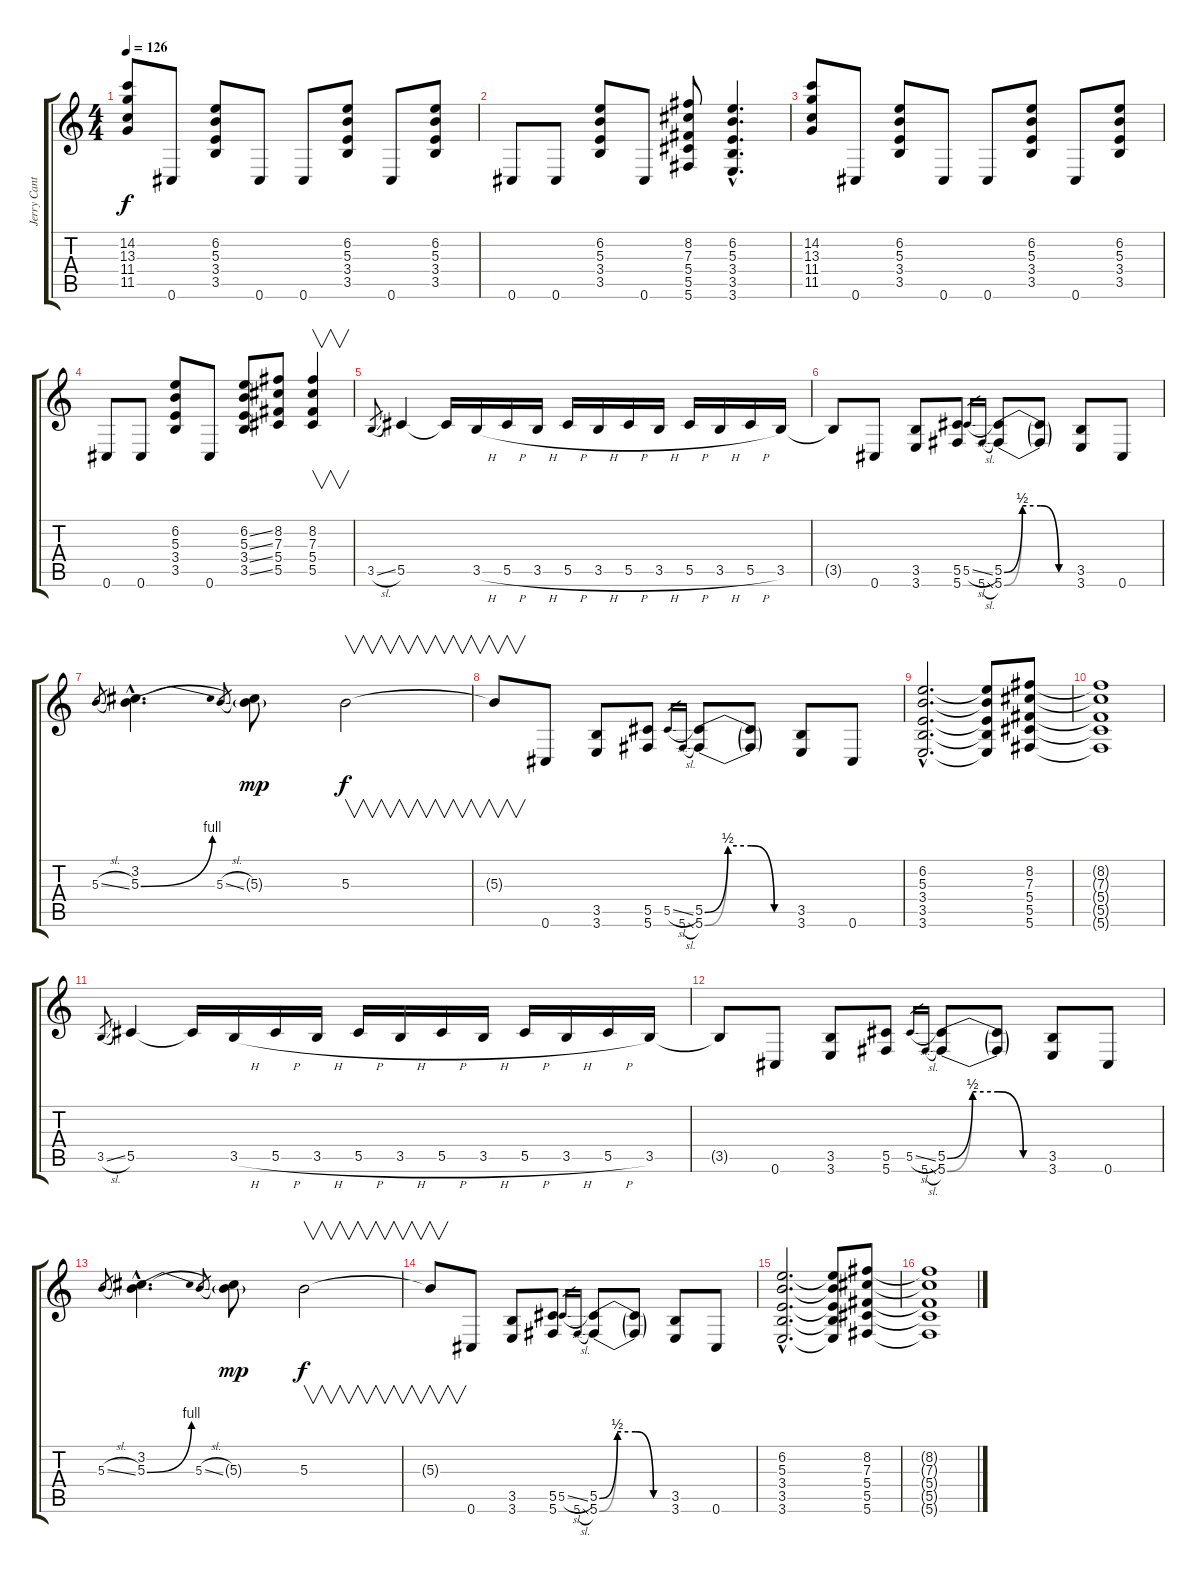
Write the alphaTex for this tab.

\track ("Jerry Cantrell - Guitar 2" "Jerry Cant") {instrument distortionguitar}
\staff {score tabs}
\tuning (Eb4 Bb3 Gb3 Db3 Ab2 Db2) {hide}
\ts (4 4)
\tempo 126
\clef g2
\ks c
(14.2 13.3 11.4 11.5).8{dy f} 0.6.8 (6.2 5.3 3.4 3.5).8 0.6.8 0.6.8 (6.2 5.3 3.4 3.5).8 0.6.8 (6.2 5.3 3.4 3.5).8 |
0.6.8 0.6.8 (6.2 5.3 3.4 3.5).8 0.6.8 (8.2 7.3 5.4 5.5 5.6).8 (6.2{hac} 5.3{hac} 3.4{hac} 3.5{hac} 3.6{hac}).4{d} |
(14.2 13.3 11.4 11.5).8 0.6.8 (6.2 5.3 3.4 3.5).8 0.6.8 0.6.8 (6.2 5.3 3.4 3.5).8 0.6.8 (6.2 5.3 3.4 3.5).8 |
0.6.8 0.6.8 (6.2 5.3 3.4 3.5).8 0.6.8 (6.2{ss} 5.3{ss} 3.4{ss} 3.5{ss}).8 (8.2 7.3 5.4 5.5).8 (8.2 7.3 5.4 5.5).4{v} |
3.5{sl}.8{gr} 5.5.4 5.5{t}.16 3.5{h}.16 5.5{h}.16 3.5{h}.16 5.5{h}.16 3.5{h}.16 5.5{h}.16 3.5{h}.16 5.5{h}.16 3.5{h}.16 5.5{h}.16 3.5.16 |
3.5{t}.8 0.6.8 (3.5 3.6).8 (5.5 5.6).8 5.5{sl}.16{gr} 5.6{sl}.16{gr} (5.5{be (custom 0 0 15 2 30 2 45 0 60 0)} 5.6{be (custom 0 0 15 2 30 2 45 0 60 0)}).8 (5.5{t} 5.6{t}).8 (3.5 3.6).8 0.6.8 |
5.3{sl}.8{gr} (3.2{hac} 5.3{be (bend 0 0 60 4) hac}).4{d} 5.3{sl}.8{gr} (3.2{t} 5.3{g}).8{dy mp} 5.3.2{v dy f} |
5.3{t}.8{v} 0.6.8 (3.5 3.6).8 (5.5 5.6).8 5.5{sl}.16{gr} 5.6{sl}.16{gr} (5.5{be (custom 0 0 15 2 30 2 45 0 60 0)} 5.6{be (custom 0 0 15 2 30 2 45 0 60 0)}).8 (5.5{t} 5.6{t}).8 (3.5 3.6).8 0.6.8 |
(6.2{hac} 5.3{hac} 3.4{hac} 3.5{hac} 3.6{hac}).2{d} (6.2{t} 5.3{t} 3.4{t} 3.5{t} 3.6{t}).8 (8.2 7.3 5.4 5.5 5.6).8 |
(8.2{t} 7.3{t} 5.4{t} 5.5{t} 5.6{t}).1 |
3.5{sl}.8{gr} 5.5.4 5.5{t}.16 3.5{h}.16 5.5{h}.16 3.5{h}.16 5.5{h}.16 3.5{h}.16 5.5{h}.16 3.5{h}.16 5.5{h}.16 3.5{h}.16 5.5{h}.16 3.5.16 |
3.5{t}.8 0.6.8 (3.5 3.6).8 (5.5 5.6).8 5.5{sl}.16{gr} 5.6{sl}.16{gr} (5.5{be (custom 0 0 15 2 30 2 45 0 60 0)} 5.6{be (custom 0 0 15 2 30 2 45 0 60 0)}).8 (5.5{t} 5.6{t}).8 (3.5 3.6).8 0.6.8 |
5.3{sl}.8{gr} (3.2{hac} 5.3{be (bend 0 0 60 4) hac}).4{d} 5.3{sl}.8{gr} (3.2{t} 5.3{g}).8{dy mp} 5.3.2{v dy f} |
5.3{t}.8{v} 0.6.8 (3.5 3.6).8 (5.5 5.6).8 5.5{sl}.16{gr} 5.6{sl}.16{gr} (5.5{be (custom 0 0 15 2 30 2 45 0 60 0)} 5.6{be (custom 0 0 15 2 30 2 45 0 60 0)}).8 (5.5{t} 5.6{t}).8 (3.5 3.6).8 0.6.8 |
(6.2{hac} 5.3{hac} 3.4{hac} 3.5{hac} 3.6{hac}).2{d} (6.2{t} 5.3{t} 3.4{t} 3.5{t} 3.6{t}).8 (8.2 7.3 5.4 5.5 5.6).8 |
(8.2{t} 7.3{t} 5.4{t} 5.5{t} 5.6{t}).1
